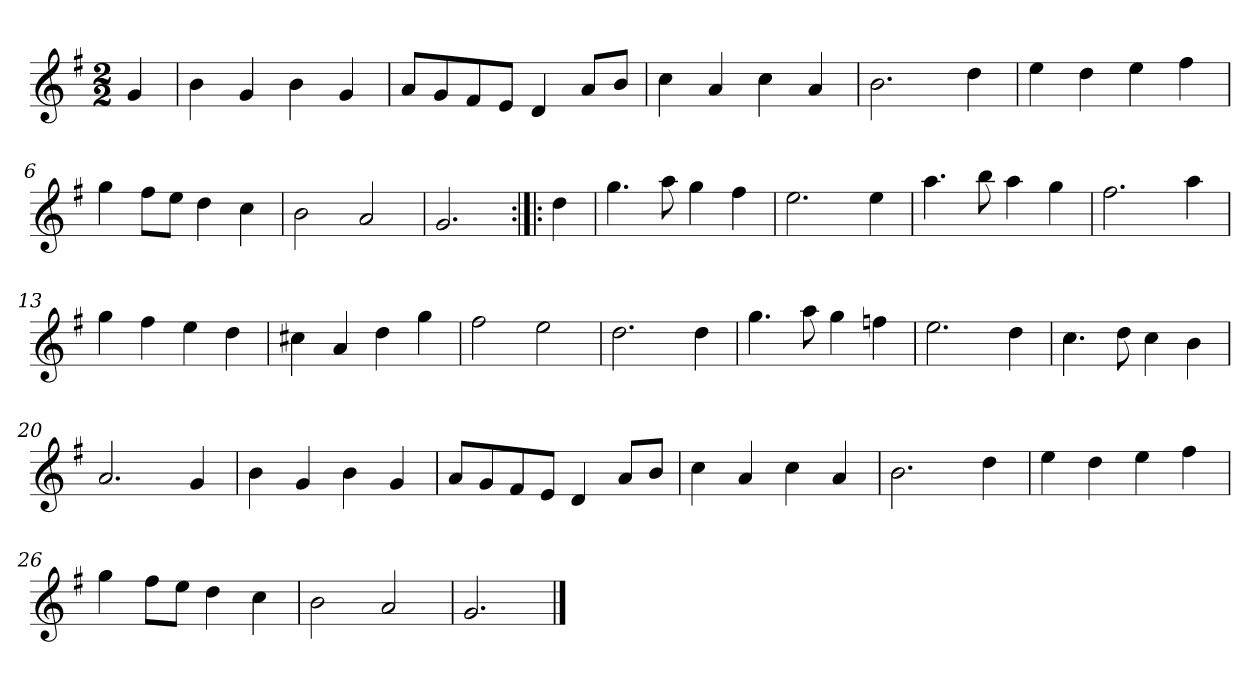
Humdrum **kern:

**kern
*part1
*staff1
*clefG2
*k[f#]
*G:
*M2/2
*MM120
=
4g
=1
4b
4g
4b
4g
=2
8a/L
8g/
8f#/
8e/J
4d
8a/L
8b/J
=3
4cc
4a
4cc
4a
=4
2.b
4dd
=5
4ee
4dd
4ee
4ff#
=6
4gg
8ff#\L
8ee\J
4dd
4cc
=7
2b
2a
=8
2.g
=:|!|:
4dd
=9
4.gg
8aa
4gg
4ff#
=10
2.ee
4ee
=11
4.aa
8bb
4aa
4gg
=12
2.ff#
4aa
=13
4gg
4ff#
4ee
4dd
=14
4cc#X
4a
4dd
4gg
=15
2ff#
2ee
=16
2.dd
4dd
=17
4.gg
8aa
4gg
4ffn
=18
2.ee
4dd
=19
4.cc
8dd
4cc
4b
=20
2.a
4g
=21
4b
4g
4b
4g
=22
8a/L
8g/
8f#/
8e/J
4d
8a/L
8b/J
=23
4cc
4a
4cc
4a
=24
2.b
4dd
=25
4ee
4dd
4ee
4ff#
=26
4gg
8ff#\L
8ee\J
4dd
4cc
=27
2b
2a
=28
2.g
==
*-
